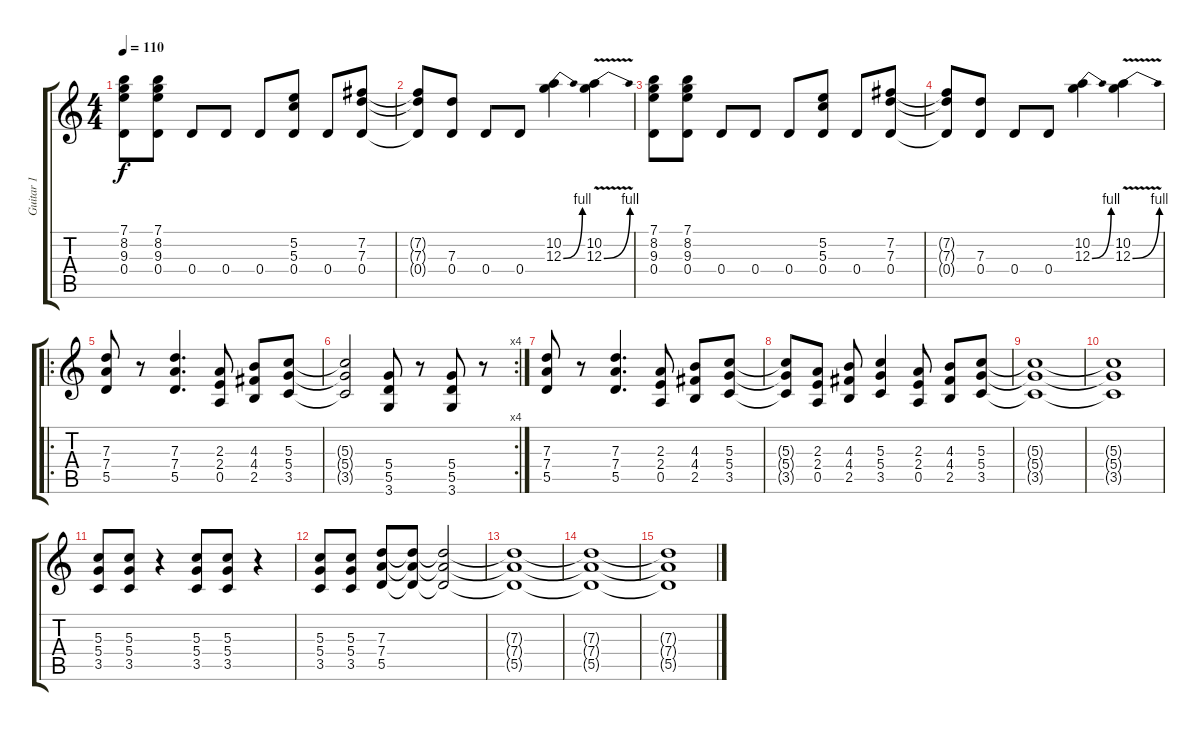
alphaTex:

\track ("Guitar 1" "Guitar 1") {instrument acousticguitarsteel}
\staff {score tabs}
\tuning (E4 B3 G3 D3 A2 E2) {hide}
\ts (4 4)
\tempo 110
\clef g2
\ks c
(7.1 8.2 9.3 0.4).8{dy f} (7.1 8.2 9.3 0.4).8 0.4.8 0.4.8 0.4.8 (5.2 5.3 0.4).8 0.4.8 (7.2 7.3 0.4).8 |
(7.2{t} 7.3{t} 0.4{t}).8 (7.3 0.4).8 0.4.8 0.4.8 (10.2 12.3{be (bend 0 0 60 4)}).4 (10.2 12.3{be (bend 0 0 60 4) v}).4 |
(7.1 8.2 9.3 0.4).8 (7.1 8.2 9.3 0.4).8 0.4.8 0.4.8 0.4.8 (5.2 5.3 0.4).8 0.4.8 (7.2 7.3 0.4).8 |
(7.2{t} 7.3{t} 0.4{t}).8 (7.3 0.4).8 0.4.8 0.4.8 (10.2 12.3{be (bend 0 0 60 4)}).4 (10.2 12.3{be (bend 0 0 60 4) v}).4 |
\ro
(7.3 7.4 5.5).8 r.8 (7.3 7.4 5.5).4{d} (2.3 2.4 0.5).8 (4.3 4.4 2.5).8 (5.3 5.4 3.5).8 |
\rc 4
(5.3{t} 5.4{t} 3.5{t}).2 (5.4 5.5 3.6).8 r.8 (5.4 5.5 3.6).8 r.8 |
(7.3 7.4 5.5).8 r.8 (7.3 7.4 5.5).4{d} (2.3 2.4 0.5).8 (4.3 4.4 2.5).8 (5.3 5.4 3.5).8 |
(5.3{t} 5.4{t} 3.5{t}).8 (2.3 2.4 0.5).8 (4.3 4.4 2.5).8 (5.3 5.4 3.5).4 (2.3 2.4 0.5).8 (4.3 4.4 2.5).8 (5.3 5.4 3.5).8 |
(5.3{t} 5.4{t} 3.5{t}).1 |
(5.3{t} 5.4{t} 3.5{t}).1 |
(5.3 5.4 3.5).8 (5.3 5.4 3.5).8 r.4 (5.3 5.4 3.5).8 (5.3 5.4 3.5).8 r.4 |
(5.3 5.4 3.5).8 (5.3 5.4 3.5).8 (7.3 7.4 5.5).8 (7.3{t} 7.4{t} 5.5{t}).8 (7.3{t} 7.4{t} 5.5{t}).2 |
(7.3{t} 7.4{t} 5.5{t}).1 |
(7.3{t} 7.4{t} 5.5{t}).1 |
(7.3{t} 7.4{t} 5.5{t}).1
